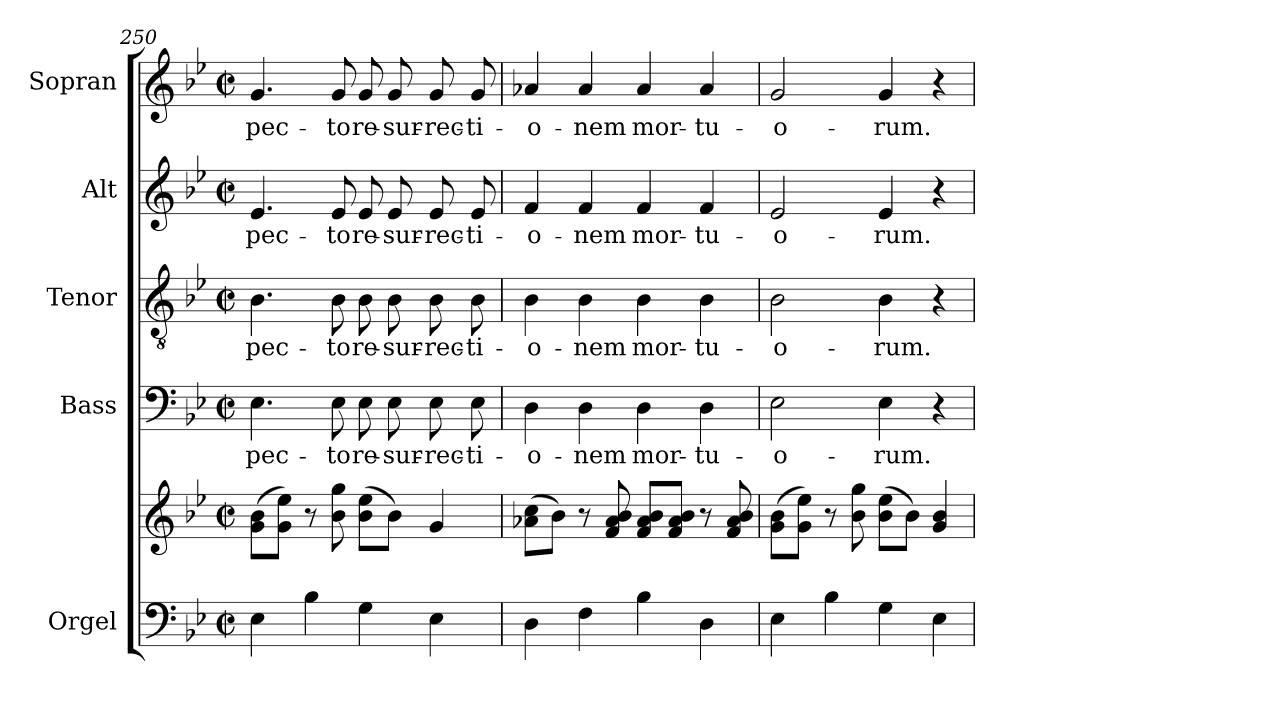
**kern	**kern	**kern	**text	**kern	**text	**kern	**text	**kern	**text
*part5	*part5	*part4	*part4	*part3	*part3	*part2	*part2	*part1	*part1
*staff6	*staff5	*staff4	*staff4	*staff3	*staff3	*staff2	*staff2	*staff1	*staff1
*I"Orgel	*	*I"Bass	*	*I"Tenor	*	*I"Alt	*	*I"Sopran	*
*I'Org.	*	*I'B.	*	*I'T.	*	*I'A.	*	*I'S.	*
!!LO:PB:g=z
*clefF4	*clefG2	*clefF4	*	*clefGv2	*	*clefG2	*	*clefG2	*
*k[b-e-]	*k[b-e-]	*k[b-e-]	*	*k[b-e-]	*	*k[b-e-]	*	*k[b-e-]	*
*B-:	*B-:	*B-:	*	*B-:	*	*B-:	*	*B-:	*
*M2/2	*M2/2	*M2/2	*	*M2/2	*	*M2/2	*	*M2/2	*
*met(c|)	*met(c|)	*met(c|)	*	*met(c|)	*	*met(c|)	*	*met(c|)	*
=250	=250	=250	=250	=250	=250	=250	=250	=250	=250
!	!	!	!LO:LY:b	!	!LO:LY:b	!	!LO:LY:b	!	!LO:LY:b
4E-\	(>8g\ 8b-\L	4.E-\	-pec-	4.B-\	-pec-	4.e-/	-pec-	4.g/	-pec-
.	8g\ 8ee-\J)	.	.	.	.	.	.	.	.
4B-\	8r	.	.	.	.	.	.	.	.
!	!	!	!LO:LY:b	!	!LO:LY:b	!	!LO:LY:b	!	!LO:LY:b
.	8b-\ 8gg\	8E-\	-to	8B-\	-to	8e-/	-to	8g/	-to
!	!	!	!LO:LY:b	!	!LO:LY:b	!	!LO:LY:b	!	!LO:LY:b
4G\	(>8b-\ 8ee-\L	8E-\	re-	8B-\	re-	8e-/	re-	8g/	re-
!	!	!	!LO:LY:b	!	!LO:LY:b	!	!LO:LY:b	!	!LO:LY:b
.	8b-\J)	8E-\	-sur-	8B-\	-sur-	8e-/	-sur-	8g/	-sur-
!	!	!	!LO:LY:b	!	!LO:LY:b	!	!LO:LY:b	!	!LO:LY:b
4E-\	4g/	8E-\	-rec-	8B-\	-rec-	8e-/	-rec-	8g/	-rec-
!	!	!	!LO:LY:b	!	!LO:LY:b	!	!LO:LY:b	!	!LO:LY:b
.	.	8E-\	-ti-	8B-\	-ti-	8e-/	-ti-	8g/	-ti-
=251	=251	=251	=251	=251	=251	=251	=251	=251	=251
!	!	!	!LO:LY:b	!	!LO:LY:b	!	!LO:LY:b	!	!LO:LY:b
4D\	(>8a-X\ 8cc\L	4D\	-o-	4B-\	-o-	4f/	-o-	4a-X/	-o-
.	8b-\J)	.	.	.	.	.	.	.	.
!	!	!	!LO:LY:b	!	!LO:LY:b	!	!LO:LY:b	!	!LO:LY:b
4F\	8r	4D\	-nem	4B-\	-nem	4f/	-nem	4a-/	-nem
.	8f/ 8a-/ 8b-/	.	.	.	.	.	.	.	.
!	!	!	!LO:LY:b	!	!LO:LY:b	!	!LO:LY:b	!	!LO:LY:b
4B-\	8f/ 8a-/ 8b-/L	4D\	mor-	4B-\	mor-	4f/	mor-	4a-/	mor-
.	8f/ 8a-/ 8b-/J	.	.	.	.	.	.	.	.
!	!	!	!LO:LY:b	!	!LO:LY:b	!	!LO:LY:b	!	!LO:LY:b
4D\	8r	4D\	-tu-	4B-\	-tu-	4f/	-tu-	4a-/	-tu-
.	8f/ 8a-/ 8b-/	.	.	.	.	.	.	.	.
=252	=252	=252	=252	=252	=252	=252	=252	=252	=252
!	!	!	!LO:LY:b	!	!LO:LY:b	!	!LO:LY:b	!	!LO:LY:b
4E-\	(>8g\ 8b-\L	2E-\	-o-	2B-\	-o-	2e-/	-o-	2g/	-o-
.	8g\ 8ee-\J)	.	.	.	.	.	.	.	.
4B-\	8r	.	.	.	.	.	.	.	.
.	8b-\ 8gg\	.	.	.	.	.	.	.	.
!	!	!	!LO:LY:b	!	!LO:LY:b	!	!LO:LY:b	!	!LO:LY:b
4G\	(>8b-\ 8ee-\L	4E-\	-rum.	4B-\	-rum.	4e-/	-rum.	4g/	-rum.
.	8b-\J)	.	.	.	.	.	.	.	.
4E-\	4g/ 4b-/	4r	.	4r	.	4r	.	4r	.
=	=	=	=	=	=	=	=	=	=
*-	*-	*-	*-	*-	*-	*-	*-	*-	*-
